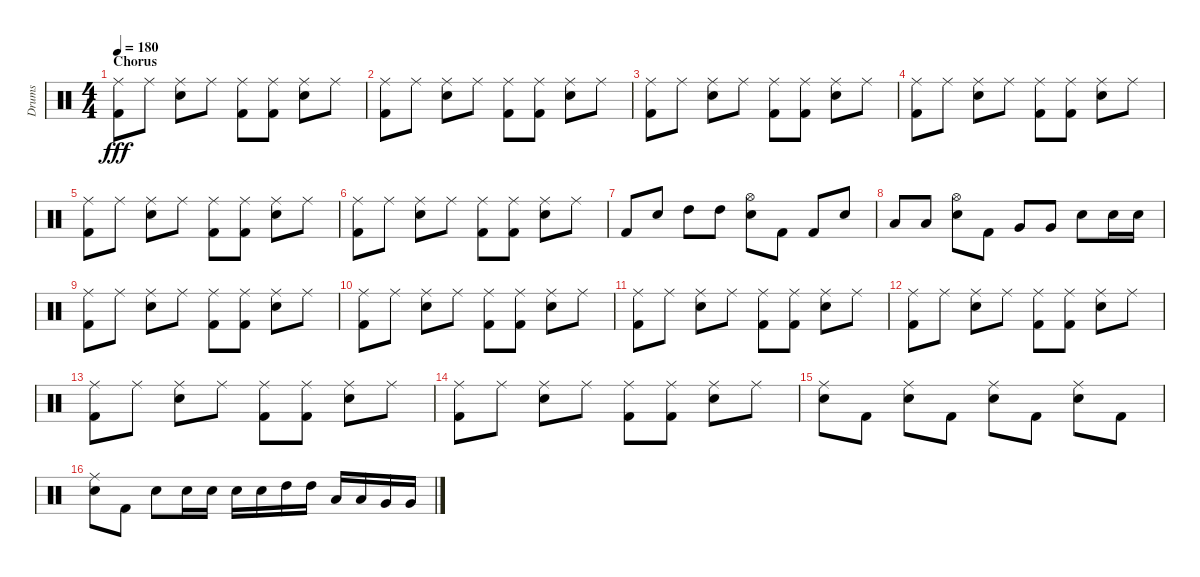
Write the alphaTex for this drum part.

\track ("Drums" "Drums") {instrument percussion}
\staff {score}
\articulation defaults
\ts (4 4)
\section ("" "Chorus")
\tempo 180
\clef neutral
\ks c
("Ride (middle)" "Kick (hit) 2").8{dy fff} "Ride (middle)".8 ("Ride (middle)" "Electric Snare (hit)").8 "Ride (middle)".8 ("Ride (middle)" "Kick (hit) 2").8 ("Ride (middle)" "Kick (hit) 2").8 ("Ride (middle)" "Electric Snare (hit)").8 "Ride (middle)".8 |
("Ride (middle)" "Kick (hit) 2").8 "Ride (middle)".8 ("Ride (middle)" "Electric Snare (hit)").8 "Ride (middle)".8 ("Ride (middle)" "Kick (hit) 2").8 ("Ride (middle)" "Kick (hit) 2").8 ("Ride (middle)" "Electric Snare (hit)").8 "Ride (middle)".8 |
("Ride (middle)" "Kick (hit) 2").8 "Ride (middle)".8 ("Ride (middle)" "Electric Snare (hit)").8 "Ride (middle)".8 ("Ride (middle)" "Kick (hit) 2").8 ("Ride (middle)" "Kick (hit) 2").8 ("Ride (middle)" "Electric Snare (hit)").8 "Ride (middle)".8 |
("Ride (middle)" "Kick (hit) 2").8 "Ride (middle)".8 ("Ride (middle)" "Electric Snare (hit)").8 "Ride (middle)".8 ("Ride (middle)" "Kick (hit) 2").8 ("Ride (middle)" "Kick (hit) 2").8 ("Ride (middle)" "Electric Snare (hit)").8 "Ride (middle)".8 |
("Ride (middle)" "Kick (hit) 2").8 "Ride (middle)".8 ("Ride (middle)" "Electric Snare (hit)").8 "Ride (middle)".8 ("Ride (middle)" "Kick (hit) 2").8 ("Ride (middle)" "Kick (hit) 2").8 ("Ride (middle)" "Electric Snare (hit)").8 "Ride (middle)".8 |
("Ride (middle)" "Kick (hit) 2").8 "Ride (middle)".8 ("Ride (middle)" "Electric Snare (hit)").8 "Ride (middle)".8 ("Ride (middle)" "Kick (hit) 2").8 ("Ride (middle)" "Kick (hit) 2").8 ("Ride (middle)" "Electric Snare (hit)").8 "Ride (middle)".8 |
"Kick (hit) 2".8 "Electric Snare (hit)".8 "High Tom (hit)".8 "High Tom (hit)".8 ("Hi-Hat (open)" "Electric Snare (hit)").8 "Kick (hit) 2".8 "Kick (hit) 2".8 "Electric Snare (hit)".8 |
"Low Tom (hit)".8 "Low Tom (hit)".8 ("Hi-Hat (open)" "Electric Snare (hit)").8 "Kick (hit) 2".8 "Very Low Tom (hit)".8 "Very Low Tom (hit)".8 "Electric Snare (hit)".8 "Electric Snare (hit)".16 "Electric Snare (hit)".16 |
("Ride (middle)" "Kick (hit) 2").8 "Ride (middle)".8 ("Ride (middle)" "Electric Snare (hit)").8 "Ride (middle)".8 ("Ride (middle)" "Kick (hit) 2").8 ("Ride (middle)" "Kick (hit) 2").8 ("Ride (middle)" "Electric Snare (hit)").8 "Ride (middle)".8 |
("Ride (middle)" "Kick (hit) 2").8 "Ride (middle)".8 ("Ride (middle)" "Electric Snare (hit)").8 "Ride (middle)".8 ("Ride (middle)" "Kick (hit) 2").8 ("Ride (middle)" "Kick (hit) 2").8 ("Ride (middle)" "Electric Snare (hit)").8 "Ride (middle)".8 |
("Ride (middle)" "Kick (hit) 2").8 "Ride (middle)".8 ("Ride (middle)" "Electric Snare (hit)").8 "Ride (middle)".8 ("Ride (middle)" "Kick (hit) 2").8 ("Ride (middle)" "Kick (hit) 2").8 ("Ride (middle)" "Electric Snare (hit)").8 "Ride (middle)".8 |
("Ride (middle)" "Kick (hit) 2").8 "Ride (middle)".8 ("Ride (middle)" "Electric Snare (hit)").8 "Ride (middle)".8 ("Ride (middle)" "Kick (hit) 2").8 ("Ride (middle)" "Kick (hit) 2").8 ("Ride (middle)" "Electric Snare (hit)").8 "Ride (middle)".8 |
("Ride (middle)" "Kick (hit) 2").8 "Ride (middle)".8 ("Ride (middle)" "Electric Snare (hit)").8 "Ride (middle)".8 ("Ride (middle)" "Kick (hit) 2").8 ("Ride (middle)" "Kick (hit) 2").8 ("Ride (middle)" "Electric Snare (hit)").8 "Ride (middle)".8 |
("Ride (middle)" "Kick (hit) 2").8 "Ride (middle)".8 ("Ride (middle)" "Electric Snare (hit)").8 "Ride (middle)".8 ("Ride (middle)" "Kick (hit) 2").8 ("Ride (middle)" "Kick (hit) 2").8 ("Ride (middle)" "Electric Snare (hit)").8 "Ride (middle)".8 |
("Ride (middle)" "Electric Snare (hit)").8 "Kick (hit) 2".8 ("Ride (middle)" "Electric Snare (hit)").8 "Kick (hit) 2".8 ("Ride (middle)" "Electric Snare (hit)").8 "Kick (hit) 2".8 ("Ride (middle)" "Electric Snare (hit)").8 "Kick (hit) 2".8 |
("Ride (middle)" "Electric Snare (hit)").8 "Kick (hit) 2".8 "Electric Snare (hit)".8 "Electric Snare (hit)".16 "Electric Snare (hit)".16 "Electric Snare (hit)".16 "Electric Snare (hit)".16 "High Tom (hit)".16 "High Tom (hit)".16 "Low Tom (hit)".16 "Low Tom (hit)".16 "Very Low Tom (hit)".16 "Very Low Tom (hit)".16
